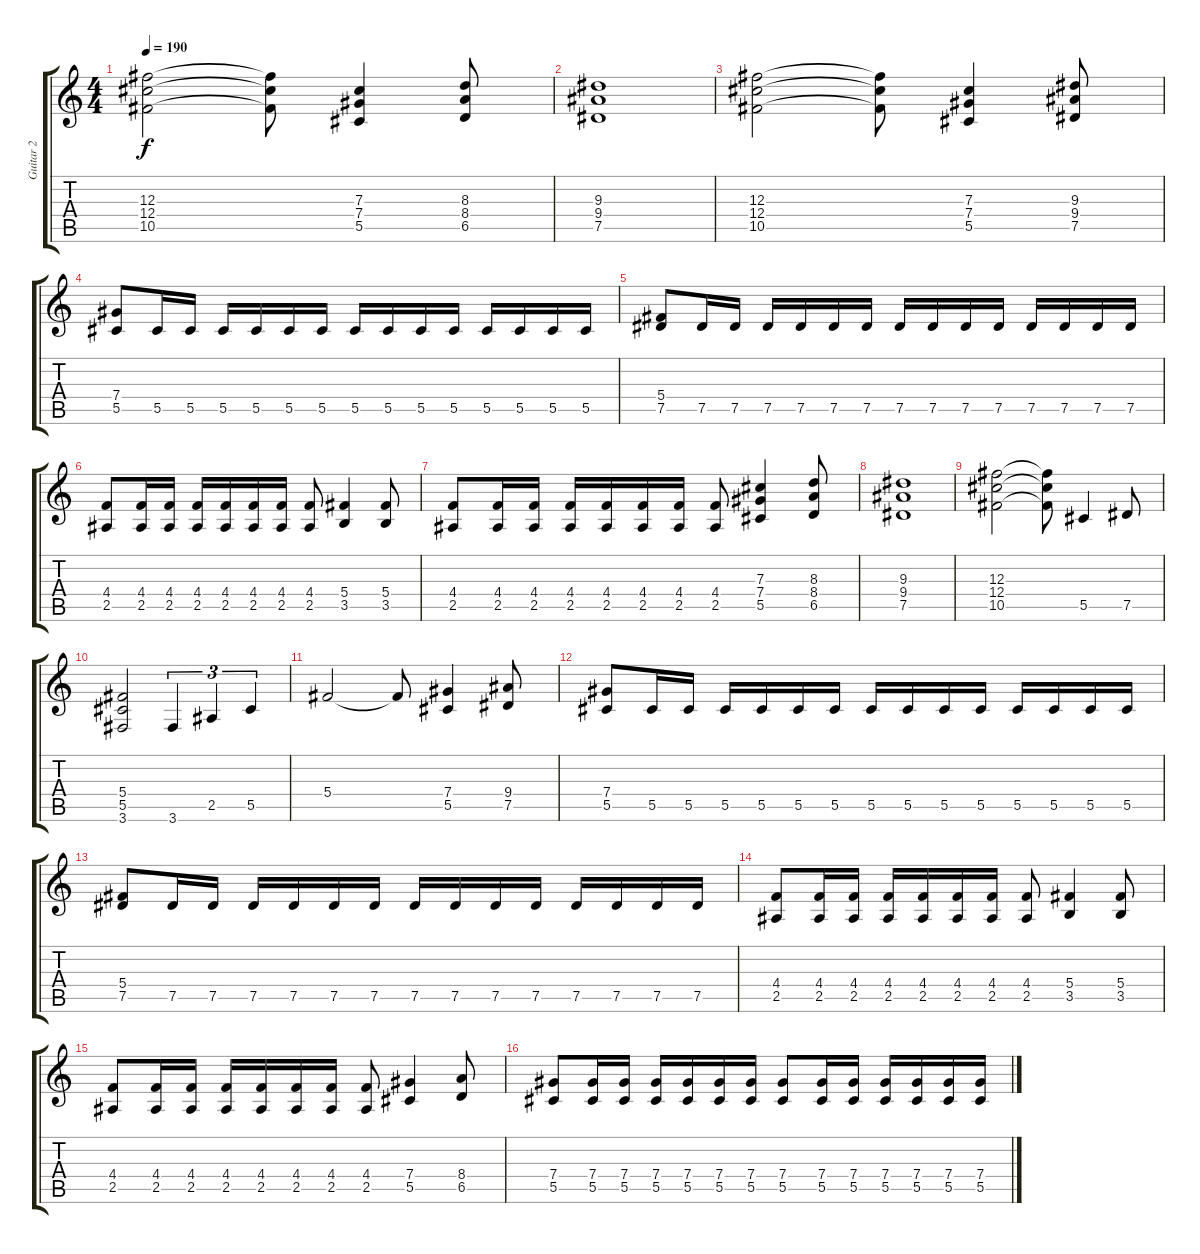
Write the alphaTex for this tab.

\track ("Guitar 2" "Guitar 2") {instrument distortionguitar}
\staff {score tabs}
\tuning (Eb4 Bb3 Gb3 Db3 Ab2 Eb2) {hide}
\ts (4 4)
\tempo 190
\clef g2
\ks c
(12.3 12.4 10.5).2{dy f} (12.3{t} 12.4{t} 10.5{t}).8 (7.3 7.4 5.5).4 (8.3 8.4 6.5).8 |
(9.3 9.4 7.5).1 |
(12.3 12.4 10.5).2 (12.3{t} 12.4{t} 10.5{t}).8 (7.3 7.4 5.5).4 (9.3 9.4 7.5).8 |
(7.4 5.5).8 5.5.16 5.5.16 5.5.16 5.5.16 5.5.16 5.5.16 5.5.16 5.5.16 5.5.16 5.5.16 5.5.16 5.5.16 5.5.16 5.5.16 |
(5.4 7.5).8 7.5.16 7.5.16 7.5.16 7.5.16 7.5.16 7.5.16 7.5.16 7.5.16 7.5.16 7.5.16 7.5.16 7.5.16 7.5.16 7.5.16 |
(4.4 2.5).8 (4.4 2.5).16 (4.4 2.5).16 (4.4 2.5).16 (4.4 2.5).16 (4.4 2.5).16 (4.4 2.5).16 (4.4 2.5).8 (5.4 3.5).4 (5.4 3.5).8 |
(4.4 2.5).8 (4.4 2.5).16 (4.4 2.5).16 (4.4 2.5).16 (4.4 2.5).16 (4.4 2.5).16 (4.4 2.5).16 (4.4 2.5).8 (7.3 7.4 5.5).4 (8.3 8.4 6.5).8 |
(9.3 9.4 7.5).1 |
(12.3 12.4 10.5).2 (12.3{t} 12.4{t} 10.5{t}).8 5.5.4 7.5.8 |
(5.4 5.5 3.6).2 3.6.4{tu (3 2)} 2.5.4{tu (3 2)} 5.5.4{tu (3 2)} |
5.4.2 5.4{t}.8 (7.4 5.5).4 (9.4 7.5).8 |
(7.4 5.5).8 5.5.16 5.5.16 5.5.16 5.5.16 5.5.16 5.5.16 5.5.16 5.5.16 5.5.16 5.5.16 5.5.16 5.5.16 5.5.16 5.5.16 |
(5.4 7.5).8 7.5.16 7.5.16 7.5.16 7.5.16 7.5.16 7.5.16 7.5.16 7.5.16 7.5.16 7.5.16 7.5.16 7.5.16 7.5.16 7.5.16 |
(4.4 2.5).8 (4.4 2.5).16 (4.4 2.5).16 (4.4 2.5).16 (4.4 2.5).16 (4.4 2.5).16 (4.4 2.5).16 (4.4 2.5).8 (5.4 3.5).4 (5.4 3.5).8 |
(4.4 2.5).8 (4.4 2.5).16 (4.4 2.5).16 (4.4 2.5).16 (4.4 2.5).16 (4.4 2.5).16 (4.4 2.5).16 (4.4 2.5).8 (7.4 5.5).4 (8.4 6.5).8 |
(7.4 5.5).8 (7.4 5.5).16 (7.4 5.5).16 (7.4 5.5).16 (7.4 5.5).16 (7.4 5.5).16 (7.4 5.5).16 (7.4 5.5).8 (7.4 5.5).16 (7.4 5.5).16 (7.4 5.5).16 (7.4 5.5).16 (7.4 5.5).16 (7.4 5.5).16
